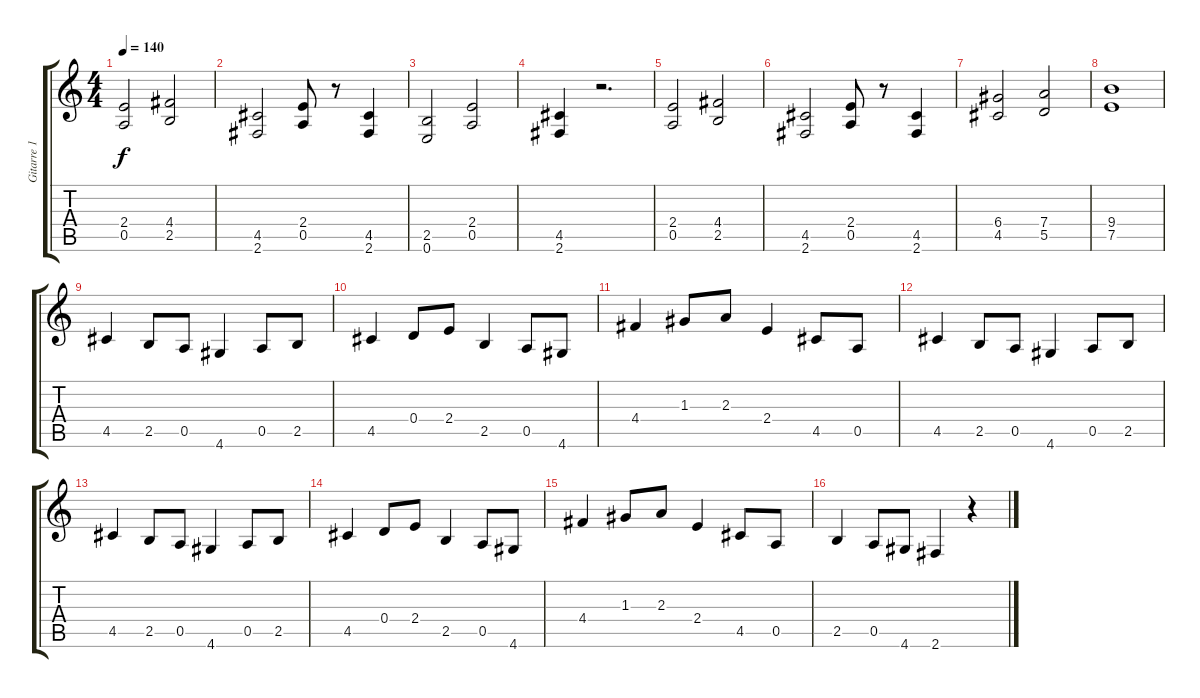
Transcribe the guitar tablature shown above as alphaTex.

\track ("Gitarre 1" "Gitarre 1") {instrument overdrivenguitar}
\staff {score tabs}
\tuning (E4 B3 G3 D3 A2 E2) {hide}
\ts (4 4)
\tempo 140
\clef g2
\ks c
(2.4 0.5).2{dy f} (4.4 2.5).2 |
(4.5 2.6).2 (2.4 0.5).8 r.8 (4.5 2.6).4 |
(2.5 0.6).2 (2.4 0.5).2 |
(4.5 2.6).4 r.2{d} |
(2.4 0.5).2 (4.4 2.5).2 |
(4.5 2.6).2 (2.4 0.5).8 r.8 (4.5 2.6).4 |
(6.4 4.5).2 (7.4 5.5).2 |
(9.4 7.5).1 |
4.5.4 2.5.8 0.5.8 4.6.4 0.5.8 2.5.8 |
4.5.4 0.4.8 2.4.8 2.5.4 0.5.8 4.6.8 |
4.4.4 1.3.8 2.3.8 2.4.4 4.5.8 0.5.8 |
4.5.4 2.5.8 0.5.8 4.6.4 0.5.8 2.5.8 |
4.5.4 2.5.8 0.5.8 4.6.4 0.5.8 2.5.8 |
4.5.4 0.4.8 2.4.8 2.5.4 0.5.8 4.6.8 |
4.4.4 1.3.8 2.3.8 2.4.4 4.5.8 0.5.8 |
2.5.4 0.5.8 4.6.8 2.6.4 r.4
